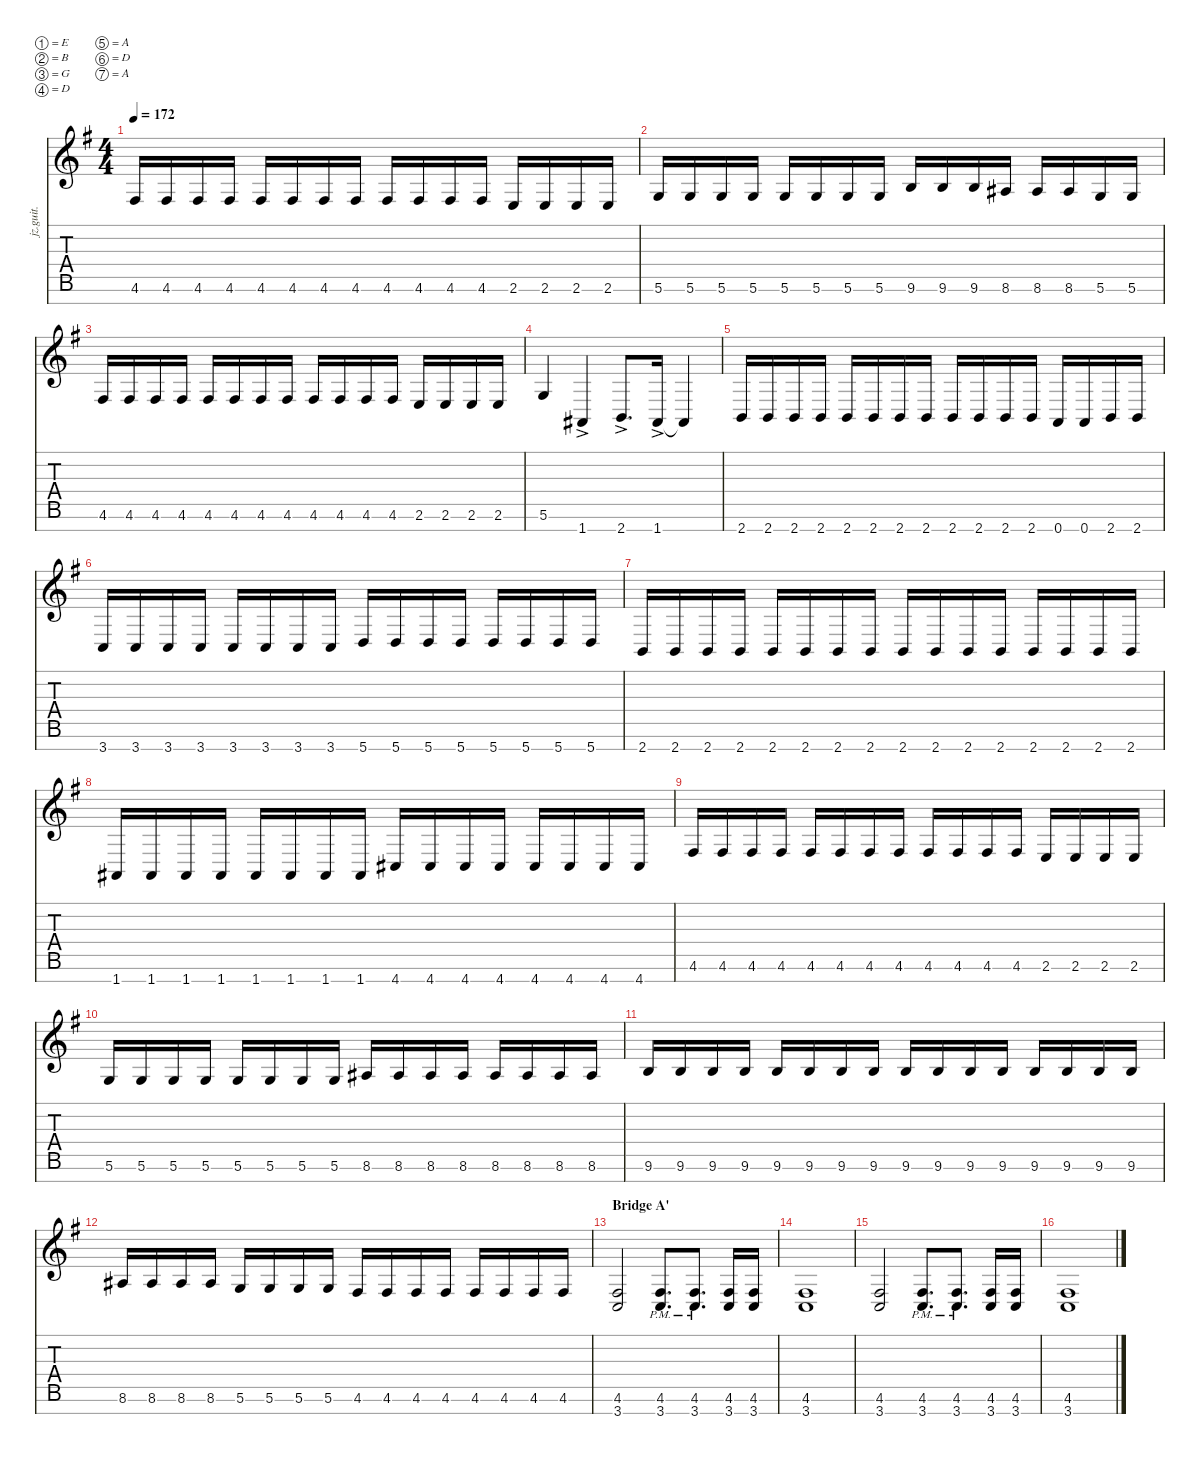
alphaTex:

\defaultSystemsLayout 4
\hideDynamics
\bracketExtendMode nobrackets
\otherSystemsTrackNameOrientation horizontal
\track ("Kaoru" "jz.guit.") {instrument overdrivenguitar}
\staff {score tabs}
\tuning (E4 B3 G3 D3 A2 D2 A1)
\ts (4 4)
\tempo 172
\clef g2
\ks eminor
4.6{acc #}.16{dy mf beam Up} 4.6{acc #}.16{beam Up} 4.6{acc #}.16{beam Up} 4.6{acc #}.16{beam Up} 4.6{acc #}.16{beam Up} 4.6{acc #}.16{beam Up} 4.6{acc #}.16{beam Up} 4.6{acc #}.16{beam Up} 4.6{acc #}.16{beam Up} 4.6{acc #}.16{beam Up} 4.6{acc #}.16{beam Up} 4.6{acc #}.16{beam Up} 2.6{acc forcenatural}.16{beam Up} 2.6{acc forcenatural}.16{beam Up} 2.6{acc forcenatural}.16{beam Up} 2.6{acc forcenatural}.16{beam Up} |
5.6{acc forcenatural}.16{beam Up} 5.6{acc forcenatural}.16{beam Up} 5.6{acc forcenatural}.16{beam Up} 5.6{acc forcenatural}.16{beam Up} 5.6{acc forcenatural}.16{beam Up} 5.6{acc forcenatural}.16{beam Up} 5.6{acc forcenatural}.16{beam Up} 5.6{acc forcenatural}.16{beam Up} 9.6{acc forcenatural}.16{beam Up} 9.6{acc forcenatural}.16{beam Up} 9.6{acc forcenatural}.16{beam Up} 8.6{acc #}.16{beam Up} 8.6{acc #}.16{beam Up} 8.6{acc #}.16{beam Up} 5.6{acc forcenatural}.16{beam Up} 5.6{acc forcenatural}.16{beam Up} |
4.6{acc #}.16{beam Up} 4.6{acc #}.16{beam Up} 4.6{acc #}.16{beam Up} 4.6{acc #}.16{beam Up} 4.6{acc #}.16{beam Up} 4.6{acc #}.16{beam Up} 4.6{acc #}.16{beam Up} 4.6{acc #}.16{beam Up} 4.6{acc #}.16{beam Up} 4.6{acc #}.16{beam Up} 4.6{acc #}.16{beam Up} 4.6{acc #}.16{beam Up} 2.6{acc forcenatural}.16{beam Up} 2.6{acc forcenatural}.16{beam Up} 2.6{acc forcenatural}.16{beam Up} 2.6{acc forcenatural}.16{beam Up} |
5.6{acc forcenatural}.4{beam Up} 1.7{ac acc #}.4{beam Up} 2.7{ac acc forcenatural}.8{d beam Up} 1.7{ac acc #}.16{beam Up} 1.7{t acc #}.4{beam Up} |
2.7{acc forcenatural}.16{beam Up} 2.7{acc forcenatural}.16{beam Up} 2.7{acc forcenatural}.16{beam Up} 2.7{acc forcenatural}.16{beam Up} 2.7{acc forcenatural}.16{beam Up} 2.7{acc forcenatural}.16{beam Up} 2.7{acc forcenatural}.16{beam Up} 2.7{acc forcenatural}.16{beam Up} 2.7{acc forcenatural}.16{beam Up} 2.7{acc forcenatural}.16{beam Up} 2.7{acc forcenatural}.16{beam Up} 2.7{acc forcenatural}.16{beam Up} 0.7{acc forcenatural}.16{beam Up} 0.7{acc forcenatural}.16{beam Up} 2.7{acc forcenatural}.16{beam Up} 2.7{acc forcenatural}.16{beam Up} |
3.7{acc forcenatural}.16{beam Up} 3.7{acc forcenatural}.16{beam Up} 3.7{acc forcenatural}.16{beam Up} 3.7{acc forcenatural}.16{beam Up} 3.7{acc forcenatural}.16{beam Up} 3.7{acc forcenatural}.16{beam Up} 3.7{acc forcenatural}.16{beam Up} 3.7{acc forcenatural}.16{beam Up} 5.7{acc forcenatural}.16{beam Up} 5.7{acc forcenatural}.16{beam Up} 5.7{acc forcenatural}.16{beam Up} 5.7{acc forcenatural}.16{beam Up} 5.7{acc forcenatural}.16{beam Up} 5.7{acc forcenatural}.16{beam Up} 5.7{acc forcenatural}.16{beam Up} 5.7{acc forcenatural}.16{beam Up} |
2.7{acc forcenatural}.16{beam Up} 2.7{acc forcenatural}.16{beam Up} 2.7{acc forcenatural}.16{beam Up} 2.7{acc forcenatural}.16{beam Up} 2.7{acc forcenatural}.16{beam Up} 2.7{acc forcenatural}.16{beam Up} 2.7{acc forcenatural}.16{beam Up} 2.7{acc forcenatural}.16{beam Up} 2.7{acc forcenatural}.16{beam Up} 2.7{acc forcenatural}.16{beam Up} 2.7{acc forcenatural}.16{beam Up} 2.7{acc forcenatural}.16{beam Up} 2.7{acc forcenatural}.16{beam Up} 2.7{acc forcenatural}.16{beam Up} 2.7{acc forcenatural}.16{beam Up} 2.7{acc forcenatural}.16{beam Up} |
1.7{acc #}.16{beam Up} 1.7{acc #}.16{beam Up} 1.7{acc #}.16{beam Up} 1.7{acc #}.16{beam Up} 1.7{acc #}.16{beam Up} 1.7{acc #}.16{beam Up} 1.7{acc #}.16{beam Up} 1.7{acc #}.16{beam Up} 4.7{acc #}.16{beam Up} 4.7{acc #}.16{beam Up} 4.7{acc #}.16{beam Up} 4.7{acc #}.16{beam Up} 4.7{acc #}.16{beam Up} 4.7{acc #}.16{beam Up} 4.7{acc #}.16{beam Up} 4.7{acc #}.16{beam Up} |
4.6{acc #}.16{beam Up} 4.6{acc #}.16{beam Up} 4.6{acc #}.16{beam Up} 4.6{acc #}.16{beam Up} 4.6{acc #}.16{beam Up} 4.6{acc #}.16{beam Up} 4.6{acc #}.16{beam Up} 4.6{acc #}.16{beam Up} 4.6{acc #}.16{beam Up} 4.6{acc #}.16{beam Up} 4.6{acc #}.16{beam Up} 4.6{acc #}.16{beam Up} 2.6{acc forcenatural}.16{beam Up} 2.6{acc forcenatural}.16{beam Up} 2.6{acc forcenatural}.16{beam Up} 2.6{acc forcenatural}.16{beam Up} |
5.6{acc forcenatural}.16{beam Up} 5.6{acc forcenatural}.16{beam Up} 5.6{acc forcenatural}.16{beam Up} 5.6{acc forcenatural}.16{beam Up} 5.6{acc forcenatural}.16{beam Up} 5.6{acc forcenatural}.16{beam Up} 5.6{acc forcenatural}.16{beam Up} 5.6{acc forcenatural}.16{beam Up} 8.6{acc #}.16{beam Up} 8.6{acc #}.16{beam Up} 8.6{acc #}.16{beam Up} 8.6{acc #}.16{beam Up} 8.6{acc #}.16{beam Up} 8.6{acc #}.16{beam Up} 8.6{acc #}.16{beam Up} 8.6{acc #}.16{beam Up} |
9.6{acc forcenatural}.16{beam Up} 9.6{acc forcenatural}.16{beam Up} 9.6{acc forcenatural}.16{beam Up} 9.6{acc forcenatural}.16{beam Up} 9.6{acc forcenatural}.16{beam Up} 9.6{acc forcenatural}.16{beam Up} 9.6{acc forcenatural}.16{beam Up} 9.6{acc forcenatural}.16{beam Up} 9.6{acc forcenatural}.16{beam Up} 9.6{acc forcenatural}.16{beam Up} 9.6{acc forcenatural}.16{beam Up} 9.6{acc forcenatural}.16{beam Up} 9.6{acc forcenatural}.16{beam Up} 9.6{acc forcenatural}.16{beam Up} 9.6{acc forcenatural}.16{beam Up} 9.6{acc forcenatural}.16{beam Up} |
8.6{acc #}.16{beam Up} 8.6{acc #}.16{beam Up} 8.6{acc #}.16{beam Up} 8.6{acc #}.16{beam Up} 5.6{acc forcenatural}.16{beam Up} 5.6{acc forcenatural}.16{beam Up} 5.6{acc forcenatural}.16{beam Up} 5.6{acc forcenatural}.16{beam Up} 4.6{acc #}.16{beam Up} 4.6{acc #}.16{beam Up} 4.6{acc #}.16{beam Up} 4.6{acc #}.16{beam Up} 4.6{acc #}.16{beam Up} 4.6{acc #}.16{beam Up} 4.6{acc #}.16{beam Up} 4.6{acc #}.16{beam Up} |
\section ("" "Bridge A'")
(4.6{acc #} 3.7{acc forcenatural}).2{beam Up} (4.6{pm acc #} 3.7{pm acc forcenatural}).8{d beam Up} (4.6{pm acc #} 3.7{pm acc forcenatural}).8{d beam Up} (4.6{acc #} 3.7{acc forcenatural}).16{beam Up} (4.6{acc #} 3.7{acc forcenatural}).16{beam Up} |
(4.6{acc #} 3.7{acc forcenatural}).1{beam Up} |
(4.6{acc #} 3.7{acc forcenatural}).2{beam Up} (4.6{pm acc #} 3.7{pm acc forcenatural}).8{d beam Up} (4.6{pm acc #} 3.7{pm acc forcenatural}).8{d beam Up} (4.6{acc #} 3.7{acc forcenatural}).16{beam Up} (4.6{acc #} 3.7{acc forcenatural}).16{beam Up} |
(4.6{acc #} 3.7{acc forcenatural}).1{beam Up}
